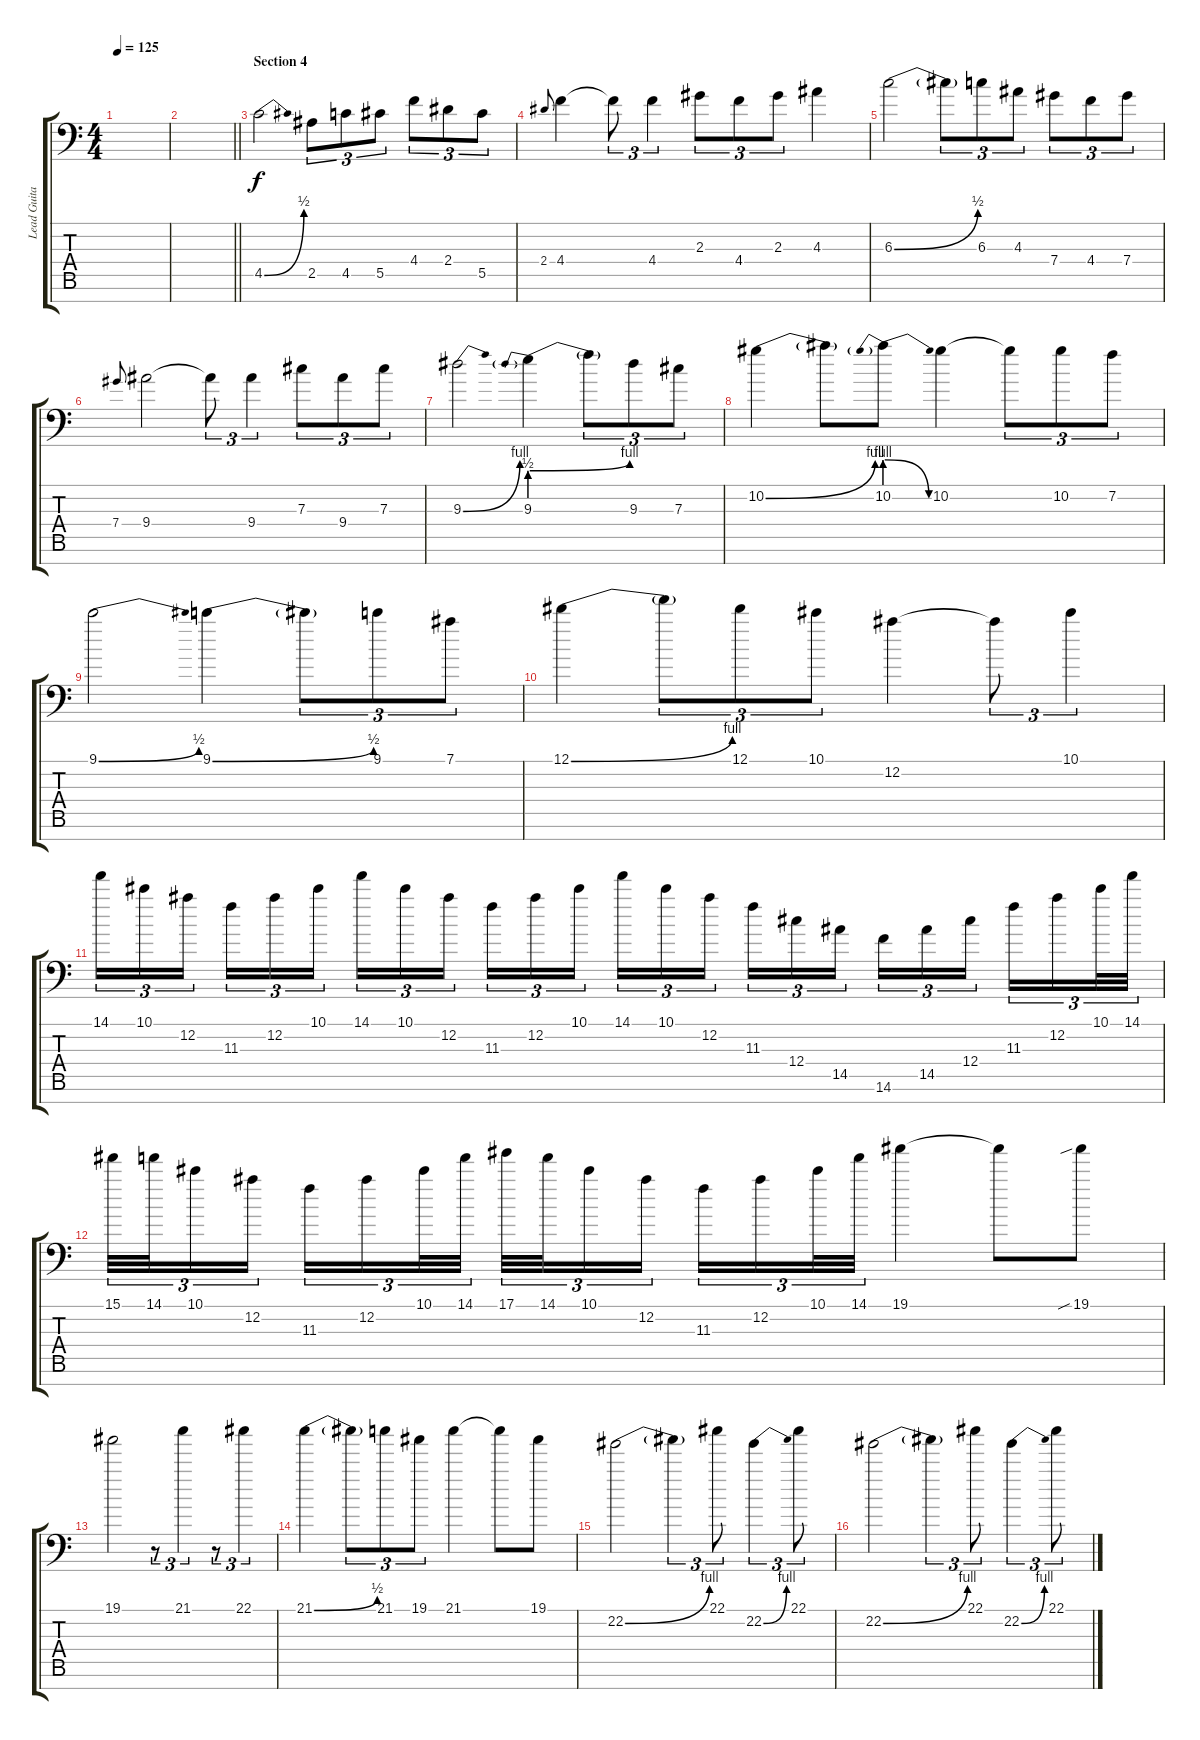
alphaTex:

\track ("Lead Guitar" "Lead Guita") {instrument overdrivenguitar}
\staff {score tabs}
\tuning (Eb4 Bb3 Gb3 Db3 Ab2 Eb2 Bb1) {hide}
\ts (4 4)
\tempo 125
\clef f4
\ks c
|
\barLineRight lightlight
|
\section ("" "Section 4")
4.5{be (bend 0 0 60 2)}.2{dy f} 2.5.8{tu (3 2)} 4.5.8{tu (3 2)} 5.5.8{tu (3 2)} 4.4.8{tu (3 2)} 2.4.8{tu (3 2)} 5.5.8{tu (3 2)} |
2.4.8{gr onbeat} 4.4.4 4.4{t}.8{tu (3 2)} 4.4.4{tu (3 2)} 2.3.8{tu (3 2)} 4.4.8{tu (3 2)} 2.3.8{tu (3 2)} 4.3.4 |
6.3{be (bend 0 0 60 2)}.2 6.3{t}.8{tu (3 2)} 6.3.8{tu (3 2)} 4.3.8{tu (3 2)} 7.4.8{tu (3 2)} 4.4.8{tu (3 2)} 7.4.8{tu (3 2)} |
7.4.8{gr onbeat} 9.4.2 9.4{t}.8{tu (3 2)} 9.4.4{tu (3 2)} 7.3.8{tu (3 2)} 9.4.8{tu (3 2)} 7.3.8{tu (3 2)} |
9.3{be (bend 0 0 60 4)}.2 9.3{be (prebendbend 0 2 60 4)}.4 9.3{t}.8{tu (3 2)} 9.3.8{tu (3 2)} 7.3.8{tu (3 2)} |
10.2{be (bend 0 0 60 4)}.4 10.2{t}.8 10.2{be (prebendrelease 0 4 60 0)}.8 10.2.4 10.2{t}.8{tu (3 2)} 10.2.8{tu (3 2)} 7.2.8{tu (3 2)} |
9.1{be (bend 0 0 60 2)}.2 9.1{be (bend 0 0 60 2)}.4 9.1{t}.8{tu (3 2)} 9.1.8{tu (3 2)} 7.1.8{tu (3 2)} |
12.1{be (bend 0 0 60 4)}.4 12.1{t}.8{tu (3 2)} 12.1.8{tu (3 2)} 10.1.8{tu (3 2)} 12.2.4 12.2{t}.8{tu (3 2)} 10.1.4{tu (3 2)} |
14.1.16{tu (3 2)} 10.1.16{tu (3 2)} 12.2.16{tu (3 2) beam splitsecondary} 11.3.16{tu (3 2)} 12.2.16{tu (3 2)} 10.1.16{tu (3 2)} 14.1.16{tu (3 2)} 10.1.16{tu (3 2)} 12.2.16{tu (3 2) beam splitsecondary} 11.3.16{tu (3 2)} 12.2.16{tu (3 2)} 10.1.16{tu (3 2)} 14.1.16{tu (3 2)} 10.1.16{tu (3 2)} 12.2.16{tu (3 2) beam splitsecondary} 11.3.16{tu (3 2)} 12.4.16{tu (3 2)} 14.5.16{tu (3 2)} 14.6.16{tu (3 2)} 14.5.16{tu (3 2)} 12.4.16{tu (3 2) beam splitsecondary} 11.3.16{tu (3 2)} 12.2.16{tu (3 2)} 10.1.32{tu (3 2)} 14.1.32{tu (3 2)} |
15.1.32{tu (3 2)} 14.1.32{tu (3 2)} 10.1.16{tu (3 2)} 12.2.16{tu (3 2) beam splitsecondary} 11.3.16{tu (3 2)} 12.2.16{tu (3 2)} 10.1.32{tu (3 2)} 14.1.32{tu (3 2)} 17.1.32{tu (3 2)} 14.1.32{tu (3 2)} 10.1.16{tu (3 2)} 12.2.16{tu (3 2) beam splitsecondary} 11.3.16{tu (3 2)} 12.2.16{tu (3 2)} 10.1.32{tu (3 2)} 14.1.32{tu (3 2)} 19.1.4 19.1{t}.8 19.1{sib}.8 |
19.1.2 r.8{tu (3 2)} 21.1.4{tu (3 2)} r.8{tu (3 2)} 22.1.4{tu (3 2)} |
21.1{be (bend 0 0 60 2)}.4 21.1{t}.8{tu (3 2)} 21.1.8{tu (3 2)} 19.1.8{tu (3 2)} 21.1.4 21.1{t}.8 19.1.8 |
22.2{be (bend 0 0 60 4)}.2 22.2{t}.4{tu (3 2)} 22.1.8{tu (3 2)} 22.2{be (bend 0 0 60 4)}.4{tu (3 2)} 22.1.8{tu (3 2)} |
22.2{be (bend 0 0 60 4)}.2 22.2{t}.4{tu (3 2)} 22.1.8{tu (3 2)} 22.2{be (bend 0 0 60 4)}.4{tu (3 2)} 22.1.8{tu (3 2)}
